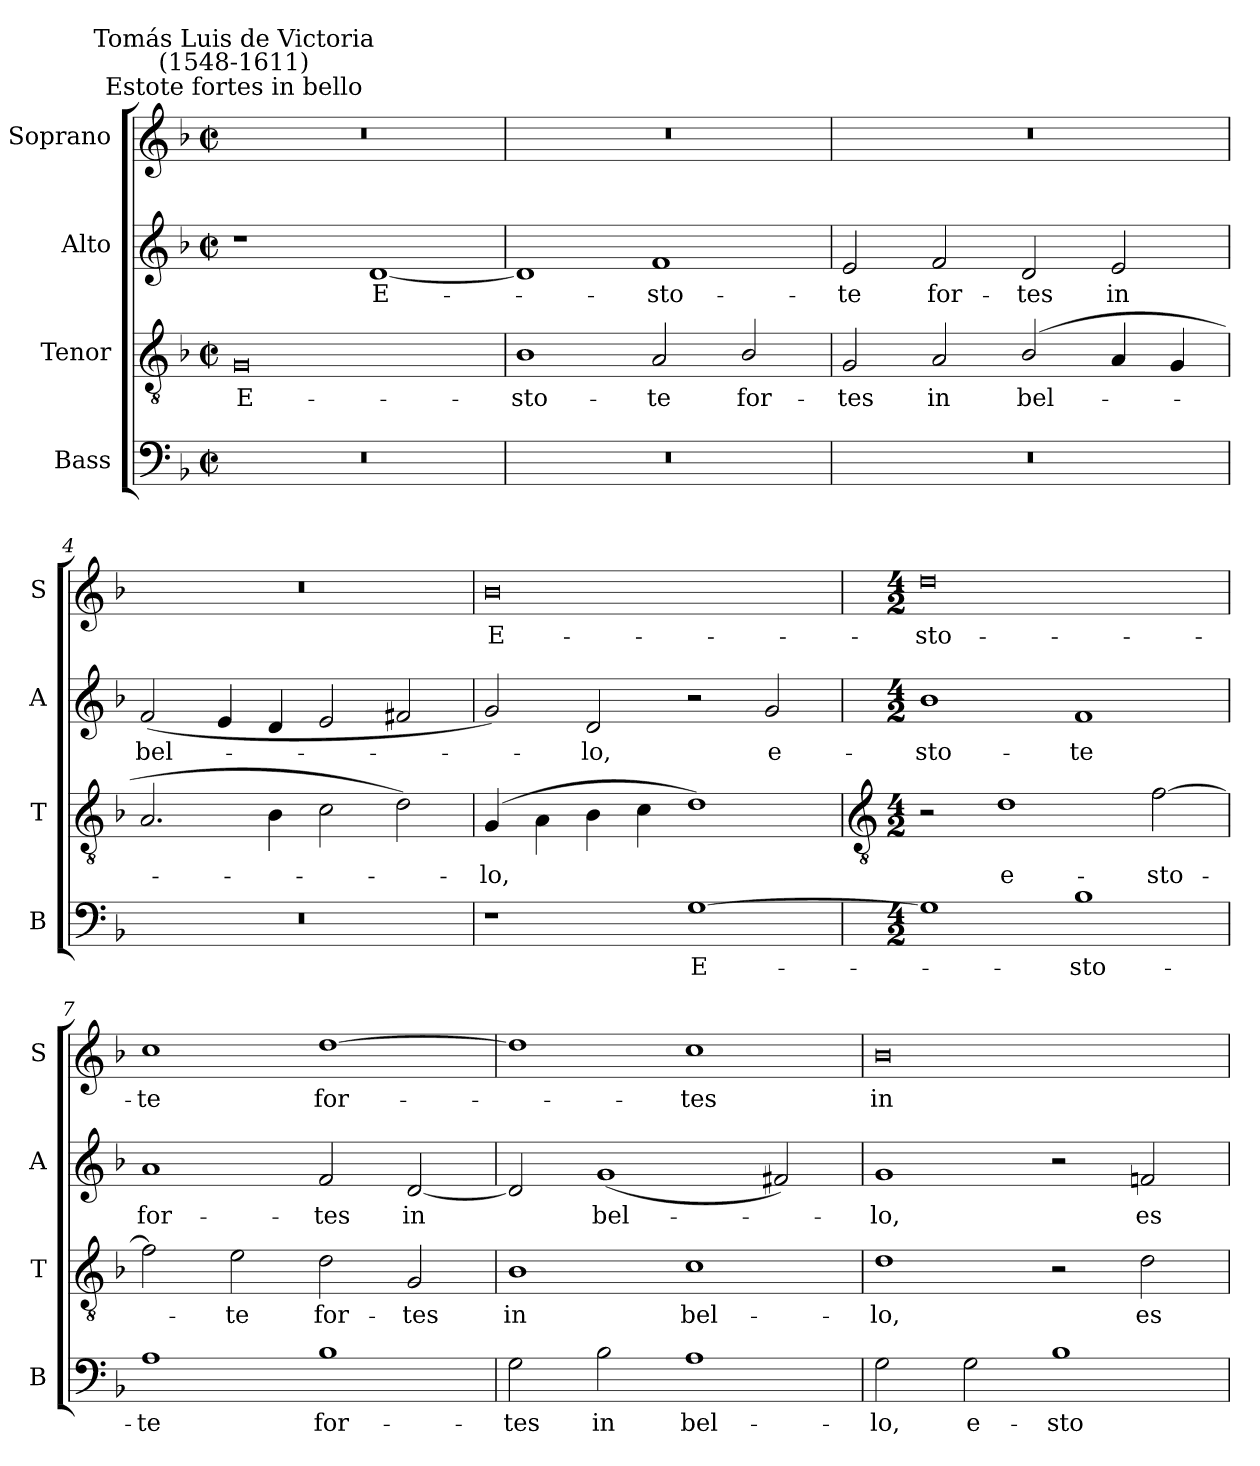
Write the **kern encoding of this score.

**kern	**text	**kern	**text	**kern	**text	**kern	**text
*part4	*part4	*part3	*part3	*part2	*part2	*part1	*part1
*staff4	*staff4	*staff3	*staff3	*staff2	*staff2	*staff1	*staff1
*I"Bass	*	*I"Tenor	*	*I"Alto	*	*I"Soprano	*
*I'B	*	*I'T	*	*I'A	*	*I'S	*
*clefF4	*	*clefGv2	*	*clefG2	*	*clefG2	*
*k[b-]	*	*k[b-]	*	*k[b-]	*	*k[b-]	*
*F:	*	*F:	*	*F:	*	*F:	*
*M4/2	*	*M4/2	*	*M4/2	*	*M4/2	*
*met(c|)	*	*met(c|)	*	*met(c|)	*	*met(c|)	*
=1	=1	=1	=1	=1	=1	=1	=1
!	!	!	!	!	!	!LO:TX:a:cj:t=Estote fortes in bello	!
!	!	!	!	!	!	!LO:TX:a:cj:t=Tomás Luis de Victoria\n(1548-1611)	!
!	!	!	!LO:LY:b	!	!	!	!
0r	.	0G	E-	1r	.	0r	.
!	!	!	!	!	!LO:LY:b	!	!
.	.	.	.	[1d	E-	.	.
=2	=2	=2	=2	=2	=2	=2	=2
!	!	!	!LO:LY:b	!	!	!	!
0r	.	1B-	-sto-	1d]	.	0r	.
!	!	!	!LO:LY:b	!	!LO:LY:b	!	!
.	.	2A	-te	1f	sto-	.	.
!	!	!	!LO:LY:b	!	!	!	!
.	.	2B-/	for-	.	.	.	.
=3	=3	=3	=3	=3	=3	=3	=3
!	!	!	!LO:LY:b	!	!LO:LY:b	!	!
0r	.	2G	-tes	2e	-te	0r	.
!	!	!	!LO:LY:b	!	!LO:LY:b	!	!
.	.	2A	in	2f	for-	.	.
!	!	!	!LO:LY:b	!	!LO:LY:b	!	!
.	.	(>2B-/	bel-	2d	-tes	.	.
!	!	!	!	!	!LO:LY:b	!	!
.	.	4A	.	2e	in	.	.
.	.	4G	.	.	.	.	.
=4	=4	=4	=4	=4	=4	=4	=4
!	!	!	!	!	!LO:LY:b	!	!
0r	.	2.A	.	(<2f	bel-	0r	.
.	.	.	.	4e	.	.	.
.	.	4B-	.	4d	.	.	.
.	.	2c	.	2e	.	.	.
.	.	2d)	.	2f#X	.	.	.
=5	=5	=5	=5	=5	=5	=5	=5
!	!	!	!LO:LY:b	!	!	!	!LO:LY:b
1r	.	(>4G	lo,	2g)	.	0b-	E-
.	.	4A\	.	.	.	.	.
!	!	!	!	!	!LO:LY:b	!	!
.	.	4B-	.	2d	lo,	.	.
.	.	4c	.	.	.	.	.
!	!LO:LY:b	!	!	!	!	!	!
[1G	E-	1d)	.	2r	.	.	.
!	!	!	!	!	!LO:LY:b	!	!
.	.	.	.	2g	e-	.	.
!!LO:LB:g=z
=6	=6	=6	=6	=6	=6	=6	=6
*	*	*clefGv2	*	*	*	*	*
*M4/2	*	*M4/2	*	*M4/2	*	*M4/2	*
!	!	!	!	!	!LO:LY:b	!	!LO:LY:b
1G]	.	2r	.	1b-	-sto-	0dd	-sto-
!	!	!	!LO:LY:b	!	!	!	!
.	.	1d	e-	.	.	.	.
!	!LO:LY:b	!	!	!	!LO:LY:b	!	!
1B-	sto-	.	.	1f	-te	.	.
!	!	!	!LO:LY:b	!	!	!	!
.	.	[2f	-sto-	.	.	.	.
=7	=7	=7	=7	=7	=7	=7	=7
!	!LO:LY:b	!	!	!	!LO:LY:b	!	!LO:LY:b
1A	-te	2f]	.	1a	for-	1cc	-te
!	!	!	!LO:LY:b	!	!	!	!
.	.	2e	te	.	.	.	.
!	!LO:LY:b	!	!LO:LY:b	!	!LO:LY:b	!	!LO:LY:b
1B-	for-	2d	for-	2f	-tes	[1dd	for-
!	!	!	!LO:LY:b	!	!LO:LY:b	!	!
.	.	2G	-tes	[2d	in	.	.
=8	=8	=8	=8	=8	=8	=8	=8
!	!LO:LY:b	!	!LO:LY:b	!	!	!	!
2G	-tes	1B-	in	2d]	.	1dd]	.
!	!LO:LY:b	!	!	!	!LO:LY:b	!	!
2B-	in	.	.	(<1g	bel-	.	.
!	!LO:LY:b	!	!LO:LY:b	!	!	!	!LO:LY:b
1A	bel-	1c	bel-	.	.	1cc	tes
.	.	.	.	2f#X)	.	.	.
=9	=9	=9	=9	=9	=9	=9	=9
!	!LO:LY:b	!	!LO:LY:b	!	!LO:LY:b	!	!LO:LY:b
2G	-lo,	1d	-lo,	1g	lo,	0b-	in
!	!LO:LY:b	!	!	!	!	!	!
2G	e-	.	.	.	.	.	.
!	!LO:LY:b	!	!	!	!	!	!
1B-	-sto-	2r	.	2r	.	.	.
!	!	!	!LO:LY:b	!	!LO:LY:b	!	!
.	.	2d	es-	2fn	es-	.	.
=	=	=	=	=	=	=	=
*-	*-	*-	*-	*-	*-	*-	*-
